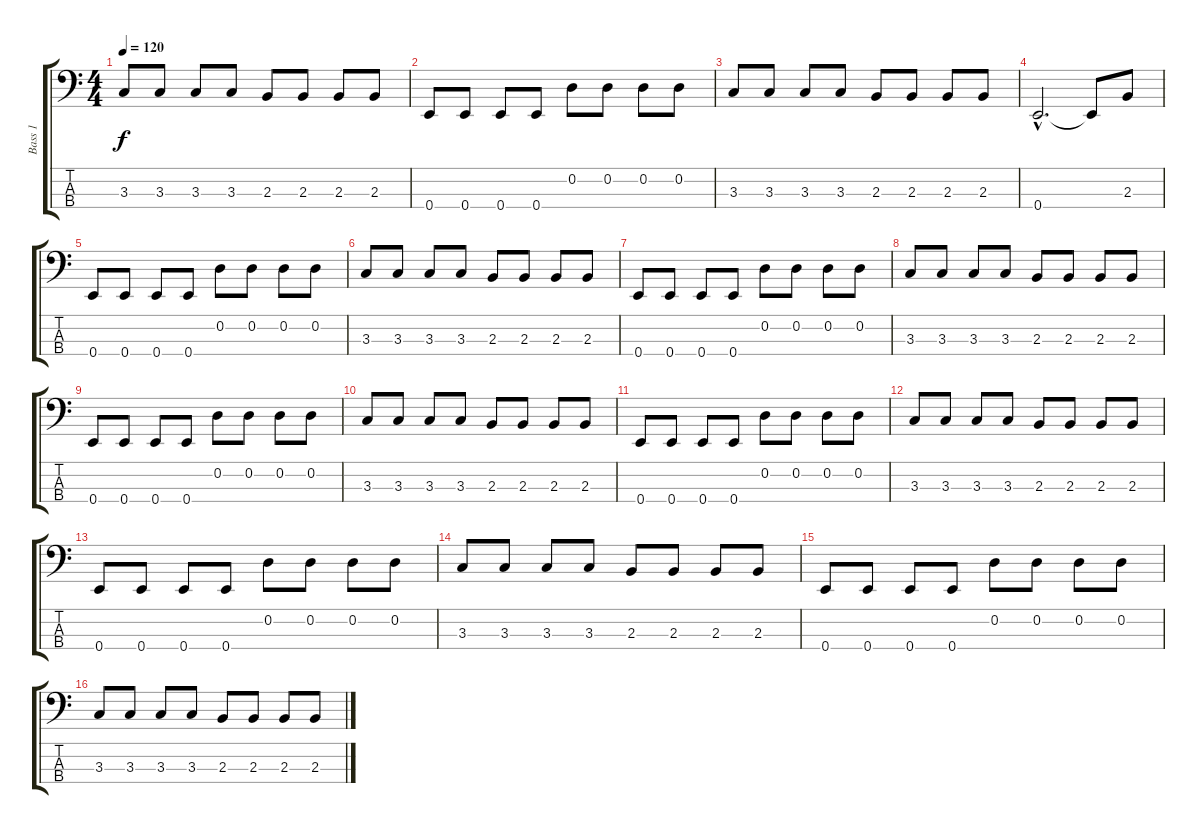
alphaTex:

\track ("Bass 1" "Bass 1") {instrument acousticbass}
\staff {score tabs}
\tuning (G2 D2 A1 E1) {hide}
\ts (4 4)
\tempo 120
\clef f4
\ks c
3.3.8{dy f} 3.3.8 3.3.8 3.3.8 2.3.8 2.3.8 2.3.8 2.3.8 |
0.4.8 0.4.8 0.4.8 0.4.8 0.2.8 0.2.8 0.2.8 0.2.8 |
3.3.8 3.3.8 3.3.8 3.3.8 2.3.8 2.3.8 2.3.8 2.3.8 |
0.4{hac}.2{d} 0.4{t}.8 2.3.8 |
0.4.8 0.4.8 0.4.8 0.4.8 0.2.8 0.2.8 0.2.8 0.2.8 |
3.3.8 3.3.8 3.3.8 3.3.8 2.3.8 2.3.8 2.3.8 2.3.8 |
0.4.8 0.4.8 0.4.8 0.4.8 0.2.8 0.2.8 0.2.8 0.2.8 |
3.3.8 3.3.8 3.3.8 3.3.8 2.3.8 2.3.8 2.3.8 2.3.8 |
0.4.8 0.4.8 0.4.8 0.4.8 0.2.8 0.2.8 0.2.8 0.2.8 |
3.3.8 3.3.8 3.3.8 3.3.8 2.3.8 2.3.8 2.3.8 2.3.8 |
0.4.8 0.4.8 0.4.8 0.4.8 0.2.8 0.2.8 0.2.8 0.2.8 |
3.3.8 3.3.8 3.3.8 3.3.8 2.3.8 2.3.8 2.3.8 2.3.8 |
0.4.8 0.4.8 0.4.8 0.4.8 0.2.8 0.2.8 0.2.8 0.2.8 |
3.3.8 3.3.8 3.3.8 3.3.8 2.3.8 2.3.8 2.3.8 2.3.8 |
0.4.8 0.4.8 0.4.8 0.4.8 0.2.8 0.2.8 0.2.8 0.2.8 |
3.3.8 3.3.8 3.3.8 3.3.8 2.3.8 2.3.8 2.3.8 2.3.8
